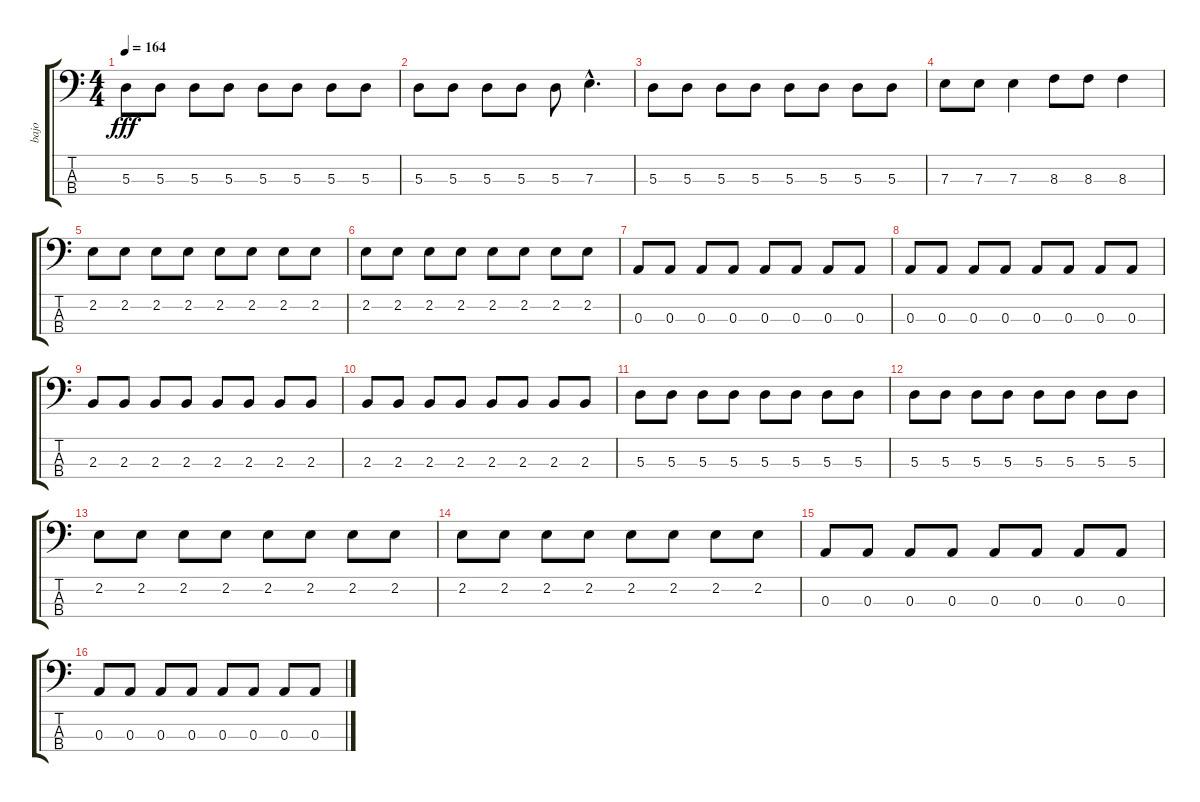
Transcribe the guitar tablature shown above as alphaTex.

\track ("bajo" "bajo") {instrument electricbasspick}
\staff {score tabs}
\tuning (G2 D2 A1 E1) {hide}
\ts (4 4)
\tempo 164
\clef f4
\ks c
5.3.8{dy fff} 5.3.8 5.3.8 5.3.8 5.3.8 5.3.8 5.3.8 5.3.8 |
5.3.8 5.3.8 5.3.8 5.3.8 5.3.8 7.3{hac}.4{d} |
5.3.8 5.3.8 5.3.8 5.3.8 5.3.8 5.3.8 5.3.8 5.3.8 |
7.3.8 7.3.8 7.3.4 8.3.8 8.3.8 8.3.4 |
2.2.8 2.2.8 2.2.8 2.2.8 2.2.8 2.2.8 2.2.8 2.2.8 |
2.2.8 2.2.8 2.2.8 2.2.8 2.2.8 2.2.8 2.2.8 2.2.8 |
0.3.8 0.3.8 0.3.8 0.3.8 0.3.8 0.3.8 0.3.8 0.3.8 |
0.3.8 0.3.8 0.3.8 0.3.8 0.3.8 0.3.8 0.3.8 0.3.8 |
2.3.8 2.3.8 2.3.8 2.3.8 2.3.8 2.3.8 2.3.8 2.3.8 |
2.3.8 2.3.8 2.3.8 2.3.8 2.3.8 2.3.8 2.3.8 2.3.8 |
5.3.8 5.3.8 5.3.8 5.3.8 5.3.8 5.3.8 5.3.8 5.3.8 |
5.3.8 5.3.8 5.3.8 5.3.8 5.3.8 5.3.8 5.3.8 5.3.8 |
2.2.8 2.2.8 2.2.8 2.2.8 2.2.8 2.2.8 2.2.8 2.2.8 |
2.2.8 2.2.8 2.2.8 2.2.8 2.2.8 2.2.8 2.2.8 2.2.8 |
0.3.8 0.3.8 0.3.8 0.3.8 0.3.8 0.3.8 0.3.8 0.3.8 |
0.3.8 0.3.8 0.3.8 0.3.8 0.3.8 0.3.8 0.3.8 0.3.8
